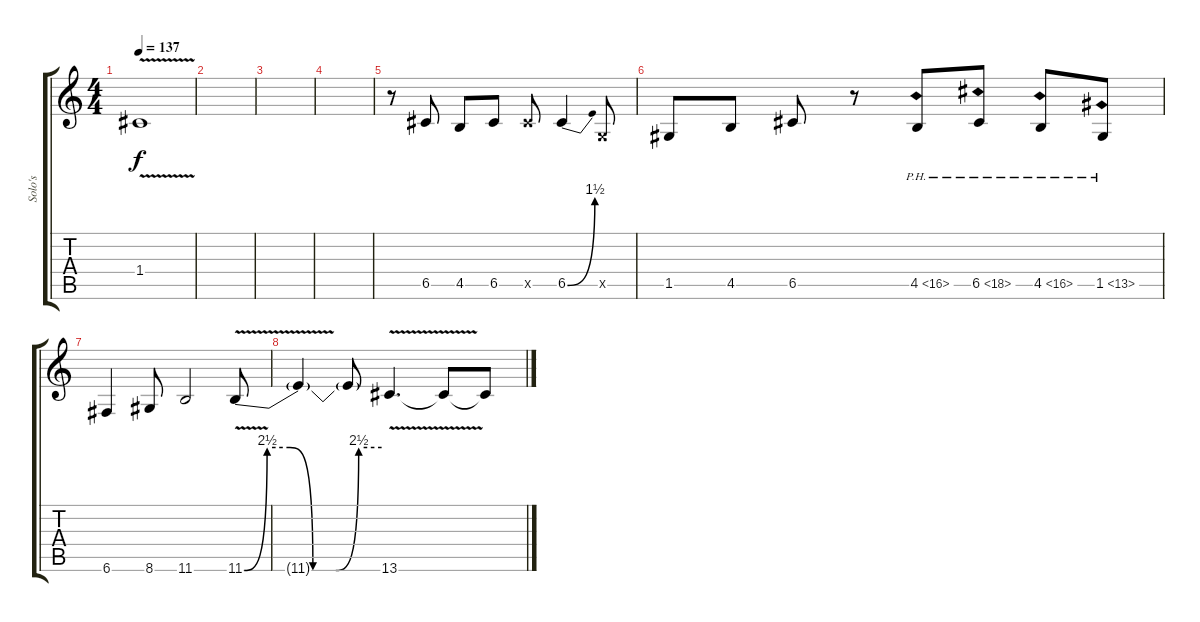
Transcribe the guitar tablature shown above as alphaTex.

\track ("Solo's" "Solo's") {instrument overdrivenguitar}
\staff {score tabs}
\tuning (D4 A3 F3 C3 G2 C2) {hide}
\ts (4 4)
\tempo 137
\clef g2
\ks c
1.4{v}.1{dy f} |
|
|
|
r.8 6.5.8 4.5.8 6.5.8 6.5{x}.8 6.5{be (bend 0 0 60 6)}.4 0.5{x}.8 |
1.5.8 4.5.8 6.5.8 r.8 4.5{ph 12}.8 6.5{ph 12}.8 4.5{ph 12}.8 1.5{ph 12}.8 |
6.6.4 8.6.8 11.6.2 11.6{be (custom 0 0 10 10 20 10 30 0 40 0 50 10 60 10) v}.8 |
11.6{t}.4 11.6{t}.8 13.6{v}.4{d} 13.6{t}.8 13.6{t}.8
